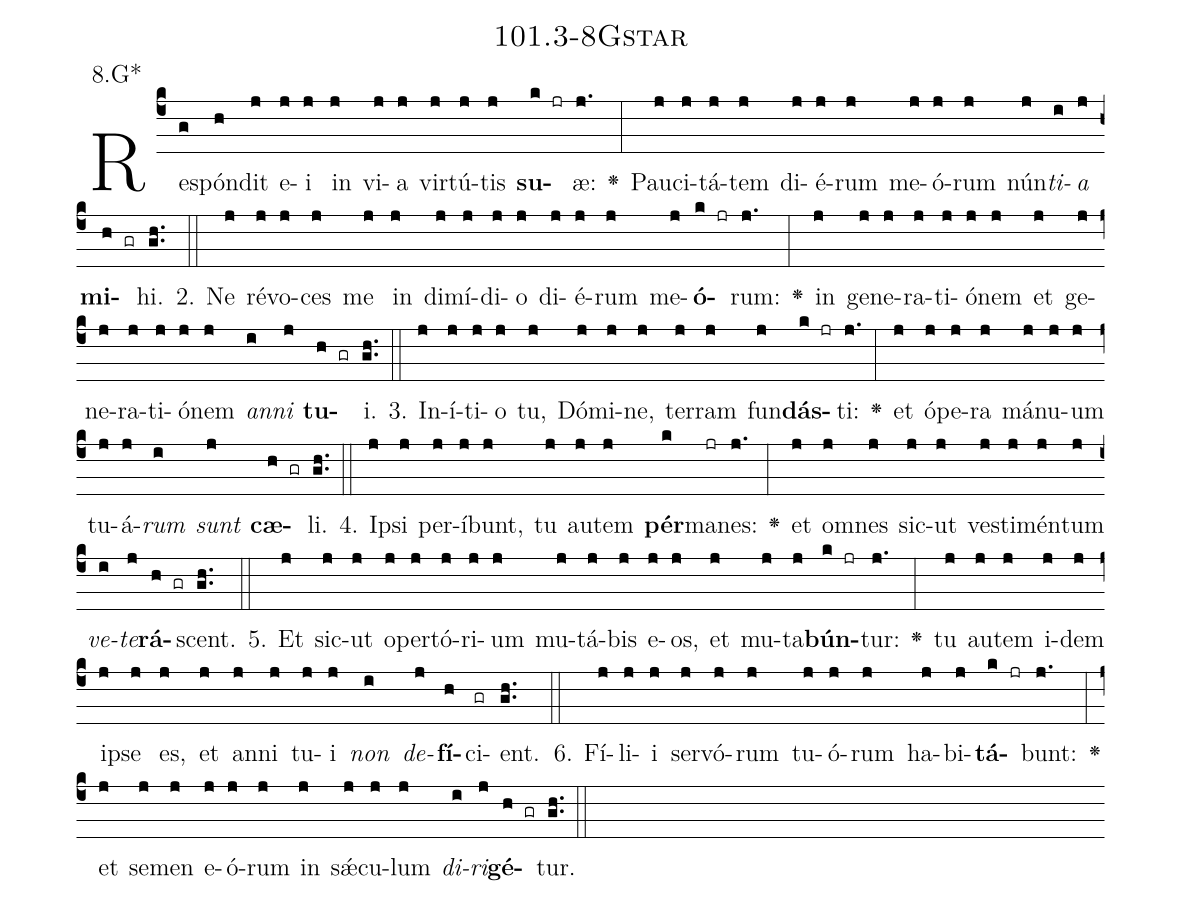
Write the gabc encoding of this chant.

name: 101.3-8Gstar;
annotation: 8.G*;
%%
(c4)Re(g)spón(h)dit(j) e(j)i(j) in(j) vi(j)a(j) vir(j)tú(j)tis(j) <b>su</b>(k jr)æ:(j.) <v>\greheightstar</v>(:) Pau(j)ci(j)tá(j)tem(j) di(j)é(j)rum(j) me(j)ó(j)rum(j) nún(j)<i>ti</i>(i)<i>a</i>(j) <b>mi</b>(h gr)hi.(gh..) (::)
2. Ne(j) ré(j)vo(j)ces(j) me(j) in(j) di(j)mí(j)di(j)o(j) di(j)é(j)rum(j) me(j)<b>ó</b>(k jr)rum:(j.) <v>\greheightstar</v>(:) in(j) ge(j)ne(j)ra(j)ti(j)ó(j)nem(j) et(j) ge(j)ne(j)ra(j)ti(j)ó(j)nem(j) <i>an</i>(i)<i>ni</i>(j) <b>tu</b>(h gr)i.(gh..) (::)
3. In(j)í(j)ti(j)o(j) tu,(j) Dó(j)mi(j)ne,(j) ter(j)ram(j) fun(j)<b>dás</b>(k jr)ti:(j.) <v>\greheightstar</v>(:) et(j) ó(j)pe(j)ra(j) má(j)nu(j)um(j) tu(j)á(j)<i>rum</i>(i) <i>sunt</i>(j) <b>cæ</b>(h gr)li.(gh..) (::)
4. Ip(j)si(j) per(j)í(j)bunt,(j) tu(j) au(j)tem(j) <b>pér</b>(k)ma(jr)nes:(j.) <v>\greheightstar</v>(:) et(j) om(j)nes(j) sic(j)ut(j) ves(j)ti(j)mén(j)tum(j) <i>ve</i>(i)<i>te</i>(j)<b>rá</b>(h gr)scent.(gh..) (::)
5. Et(j) sic(j)ut(j) o(j)per(j)tó(j)ri(j)um(j) mu(j)tá(j)bis(j) e(j)os,(j) et(j) mu(j)ta(j)<b>bún</b>(k jr)tur:(j.) <v>\greheightstar</v>(:) tu(j) au(j)tem(j) i(j)dem(j) ip(j)se(j) es,(j) et(j) an(j)ni(j) tu(j)i(j) <i>non</i>(i) <i>de</i>(j)<b>fí</b>(h)ci(gr)ent.(gh..) (::)
6. Fí(j)li(j)i(j) ser(j)vó(j)rum(j) tu(j)ó(j)rum(j) ha(j)bi(j)<b>tá</b>(k jr)bunt:(j.) <v>\greheightstar</v>(:) et(j) se(j)men(j) e(j)ó(j)rum(j) in(j) sǽ(j)cu(j)lum(j) <i>di</i>(i)<i>ri</i>(j)<b>gé</b>(h gr)tur.(gh..) (::)
